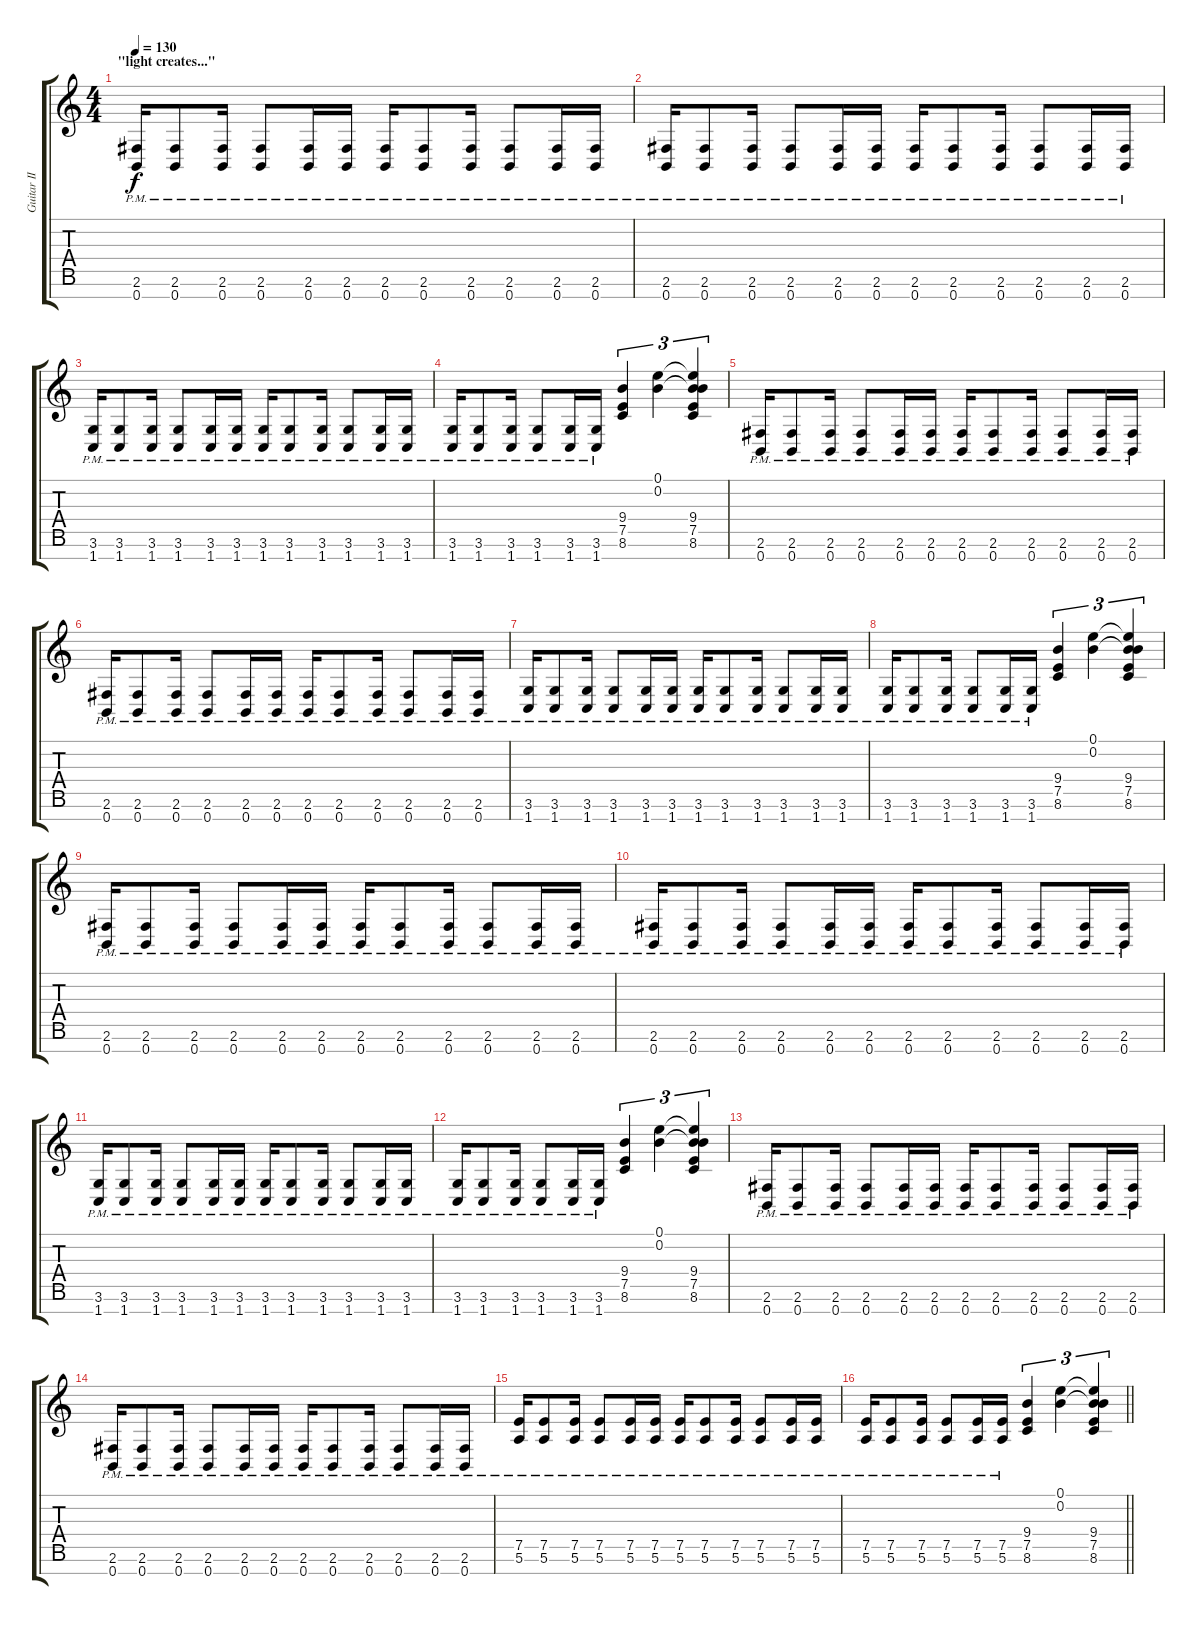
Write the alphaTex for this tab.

\track ("Guitar II" "Guitar II") {instrument distortionguitar}
\staff {score tabs}
\tuning (E4 B3 G3 D3 A2 E2 B1) {hide}
\ts (4 4)
\section ("" "\"light creates...\"")
\tempo 130
\clef g2
\ks c
(2.6{pm} 0.7{pm}).16{dy f} (2.6{pm} 0.7{pm}).8 (2.6{pm} 0.7{pm}).16 (2.6{pm} 0.7{pm}).8 (2.6{pm} 0.7{pm}).16 (2.6{pm} 0.7{pm}).16 (2.6{pm} 0.7{pm}).16 (2.6{pm} 0.7{pm}).8 (2.6{pm} 0.7{pm}).16 (2.6{pm} 0.7{pm}).8 (2.6{pm} 0.7{pm}).16 (2.6{pm} 0.7{pm}).16 |
(2.6{pm} 0.7{pm}).16 (2.6{pm} 0.7{pm}).8 (2.6{pm} 0.7{pm}).16 (2.6{pm} 0.7{pm}).8 (2.6{pm} 0.7{pm}).16 (2.6{pm} 0.7{pm}).16 (2.6{pm} 0.7{pm}).16 (2.6{pm} 0.7{pm}).8 (2.6{pm} 0.7{pm}).16 (2.6{pm} 0.7{pm}).8 (2.6{pm} 0.7{pm}).16 (2.6{pm} 0.7{pm}).16 |
(3.6{pm} 1.7{pm}).16 (3.6{pm} 1.7{pm}).8 (3.6{pm} 1.7{pm}).16 (3.6{pm} 1.7{pm}).8 (3.6{pm} 1.7{pm}).16 (3.6{pm} 1.7{pm}).16 (3.6{pm} 1.7{pm}).16 (3.6{pm} 1.7{pm}).8 (3.6{pm} 1.7{pm}).16 (3.6{pm} 1.7{pm}).8 (3.6{pm} 1.7{pm}).16 (3.6{pm} 1.7{pm}).16 |
(3.6{pm} 1.7{pm}).16 (3.6{pm} 1.7{pm}).8 (3.6{pm} 1.7{pm}).16 (3.6{pm} 1.7{pm}).8 (3.6{pm} 1.7{pm}).16 (3.6{pm} 1.7{pm}).16 (9.4 7.5 8.6).4{tu (3 2)} (0.1 0.2).4{tu (3 2)} (0.1{t} 0.2{t} 9.4 7.5 8.6).4{tu (3 2)} |
(2.6{pm} 0.7{pm}).16 (2.6{pm} 0.7{pm}).8 (2.6{pm} 0.7{pm}).16 (2.6{pm} 0.7{pm}).8 (2.6{pm} 0.7{pm}).16 (2.6{pm} 0.7{pm}).16 (2.6{pm} 0.7{pm}).16 (2.6{pm} 0.7{pm}).8 (2.6{pm} 0.7{pm}).16 (2.6{pm} 0.7{pm}).8 (2.6{pm} 0.7{pm}).16 (2.6{pm} 0.7{pm}).16 |
(2.6{pm} 0.7{pm}).16 (2.6{pm} 0.7{pm}).8 (2.6{pm} 0.7{pm}).16 (2.6{pm} 0.7{pm}).8 (2.6{pm} 0.7{pm}).16 (2.6{pm} 0.7{pm}).16 (2.6{pm} 0.7{pm}).16 (2.6{pm} 0.7{pm}).8 (2.6{pm} 0.7{pm}).16 (2.6{pm} 0.7{pm}).8 (2.6{pm} 0.7{pm}).16 (2.6{pm} 0.7{pm}).16 |
(3.6{pm} 1.7{pm}).16 (3.6{pm} 1.7{pm}).8 (3.6{pm} 1.7{pm}).16 (3.6{pm} 1.7{pm}).8 (3.6{pm} 1.7{pm}).16 (3.6{pm} 1.7{pm}).16 (3.6{pm} 1.7{pm}).16 (3.6{pm} 1.7{pm}).8 (3.6{pm} 1.7{pm}).16 (3.6{pm} 1.7{pm}).8 (3.6{pm} 1.7{pm}).16 (3.6{pm} 1.7{pm}).16 |
(3.6{pm} 1.7{pm}).16 (3.6{pm} 1.7{pm}).8 (3.6{pm} 1.7{pm}).16 (3.6{pm} 1.7{pm}).8 (3.6{pm} 1.7{pm}).16 (3.6{pm} 1.7{pm}).16 (9.4 7.5 8.6).4{tu (3 2)} (0.1 0.2).4{tu (3 2)} (0.1{t} 0.2{t} 9.4 7.5 8.6).4{tu (3 2)} |
(2.6{pm} 0.7{pm}).16 (2.6{pm} 0.7{pm}).8 (2.6{pm} 0.7{pm}).16 (2.6{pm} 0.7{pm}).8 (2.6{pm} 0.7{pm}).16 (2.6{pm} 0.7{pm}).16 (2.6{pm} 0.7{pm}).16 (2.6{pm} 0.7{pm}).8 (2.6{pm} 0.7{pm}).16 (2.6{pm} 0.7{pm}).8 (2.6{pm} 0.7{pm}).16 (2.6{pm} 0.7{pm}).16 |
(2.6{pm} 0.7{pm}).16 (2.6{pm} 0.7{pm}).8 (2.6{pm} 0.7{pm}).16 (2.6{pm} 0.7{pm}).8 (2.6{pm} 0.7{pm}).16 (2.6{pm} 0.7{pm}).16 (2.6{pm} 0.7{pm}).16 (2.6{pm} 0.7{pm}).8 (2.6{pm} 0.7{pm}).16 (2.6{pm} 0.7{pm}).8 (2.6{pm} 0.7{pm}).16 (2.6{pm} 0.7{pm}).16 |
(3.6{pm} 1.7{pm}).16 (3.6{pm} 1.7{pm}).8 (3.6{pm} 1.7{pm}).16 (3.6{pm} 1.7{pm}).8 (3.6{pm} 1.7{pm}).16 (3.6{pm} 1.7{pm}).16 (3.6{pm} 1.7{pm}).16 (3.6{pm} 1.7{pm}).8 (3.6{pm} 1.7{pm}).16 (3.6{pm} 1.7{pm}).8 (3.6{pm} 1.7{pm}).16 (3.6{pm} 1.7{pm}).16 |
(3.6{pm} 1.7{pm}).16 (3.6{pm} 1.7{pm}).8 (3.6{pm} 1.7{pm}).16 (3.6{pm} 1.7{pm}).8 (3.6{pm} 1.7{pm}).16 (3.6{pm} 1.7{pm}).16 (9.4 7.5 8.6).4{tu (3 2)} (0.1 0.2).4{tu (3 2)} (0.1{t} 0.2{t} 9.4 7.5 8.6).4{tu (3 2)} |
(2.6{pm} 0.7{pm}).16 (2.6{pm} 0.7{pm}).8 (2.6{pm} 0.7{pm}).16 (2.6{pm} 0.7{pm}).8 (2.6{pm} 0.7{pm}).16 (2.6{pm} 0.7{pm}).16 (2.6{pm} 0.7{pm}).16 (2.6{pm} 0.7{pm}).8 (2.6{pm} 0.7{pm}).16 (2.6{pm} 0.7{pm}).8 (2.6{pm} 0.7{pm}).16 (2.6{pm} 0.7{pm}).16 |
(2.6{pm} 0.7{pm}).16 (2.6{pm} 0.7{pm}).8 (2.6{pm} 0.7{pm}).16 (2.6{pm} 0.7{pm}).8 (2.6{pm} 0.7{pm}).16 (2.6{pm} 0.7{pm}).16 (2.6{pm} 0.7{pm}).16 (2.6{pm} 0.7{pm}).8 (2.6{pm} 0.7{pm}).16 (2.6{pm} 0.7{pm}).8 (2.6{pm} 0.7{pm}).16 (2.6{pm} 0.7{pm}).16 |
(7.5{pm} 5.6{pm}).16 (7.5{pm} 5.6{pm}).8 (7.5{pm} 5.6{pm}).16 (7.5{pm} 5.6{pm}).8 (7.5{pm} 5.6{pm}).16 (7.5{pm} 5.6{pm}).16 (7.5{pm} 5.6{pm}).16 (7.5{pm} 5.6{pm}).8 (7.5{pm} 5.6{pm}).16 (7.5{pm} 5.6{pm}).8 (7.5{pm} 5.6{pm}).16 (7.5{pm} 5.6{pm}).16 |
\barLineRight lightlight
(7.5{pm} 5.6{pm}).16 (7.5{pm} 5.6{pm}).8 (7.5{pm} 5.6{pm}).16 (7.5{pm} 5.6{pm}).8 (7.5{pm} 5.6{pm}).16 (7.5{pm} 5.6{pm}).16 (9.4 7.5 8.6).4{tu (3 2)} (0.1 0.2).4{tu (3 2)} (0.1{t} 0.2{t} 9.4 7.5 8.6).4{tu (3 2)}
